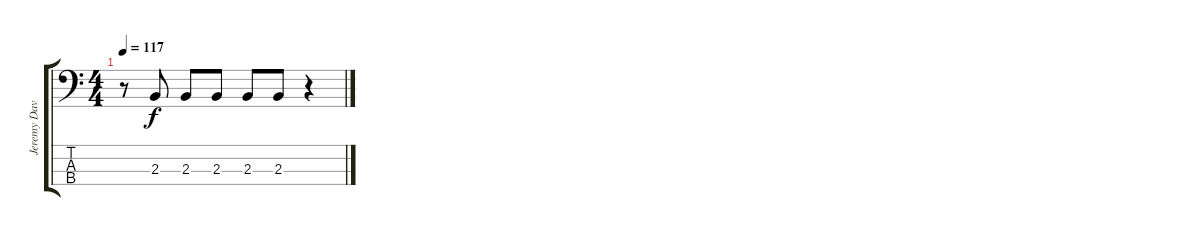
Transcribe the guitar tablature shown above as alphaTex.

\track ("Jeremy Davis" "Jeremy Dav") {instrument electricbassfinger}
\staff {score tabs}
\tuning (G2 D2 A1 E1) {hide}
\ts (4 4)
\tempo 117
\clef f4
\ks c
r.8{dy f} 2.3.8 2.3.8 2.3.8 2.3.8 2.3.8 r.4
